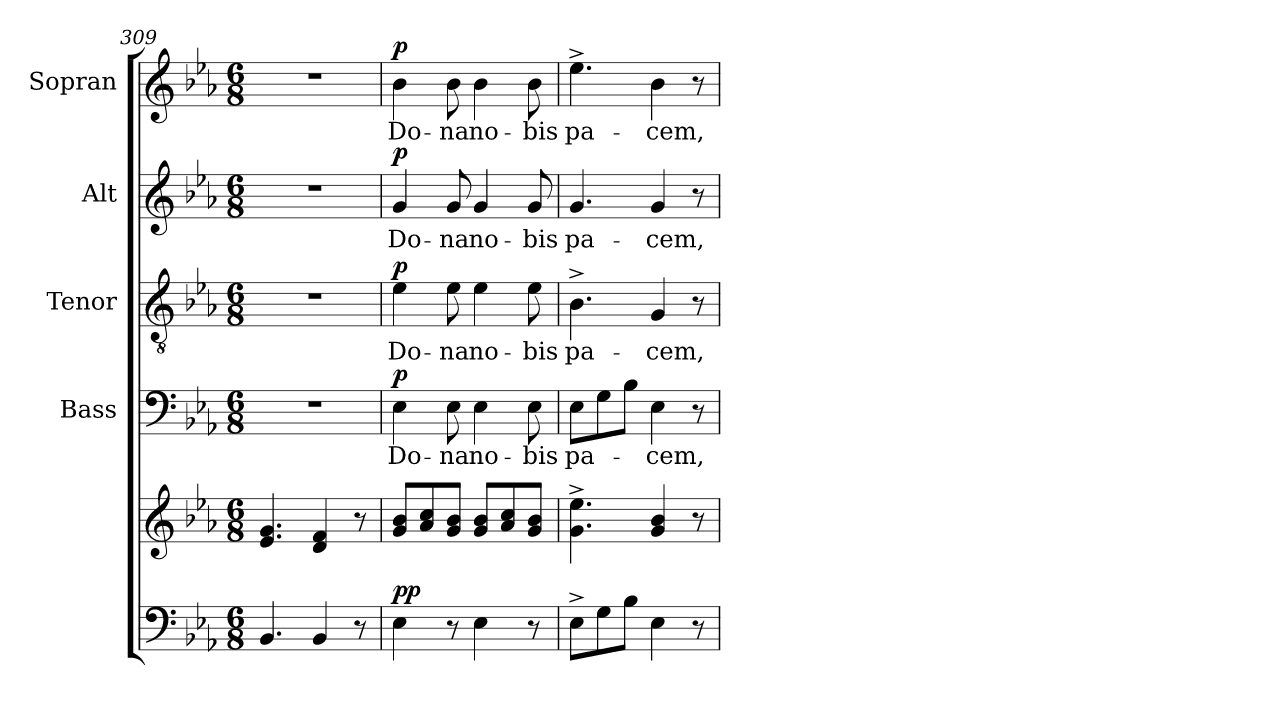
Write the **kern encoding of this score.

**kern	**kern	**dynam	**kern	**text	**dynam	**kern	**text	**dynam	**kern	**text	**dynam	**kern	**text	**dynam
*part5	*part5	*part5	*part4	*part4	*part4	*part3	*part3	*part3	*part2	*part2	*part2	*part1	*part1	*part1
*staff6	*staff5	*staff5/6	*staff4	*staff4	*staff4	*staff3	*staff3	*staff3	*staff2	*staff2	*staff2	*staff1	*staff1	*staff1
*	*	*	*I"Bass	*	*	*I"Tenor	*	*	*I"Alt	*	*	*I"Sopran	*	*
*	*	*	*I'B.	*	*	*I'T.	*	*	*I'A.	*	*	*I'S.	*	*
*clefF4	*clefG2	*	*clefF4	*	*	*clefGv2	*	*	*clefG2	*	*	*clefG2	*	*
*k[b-e-a-]	*k[b-e-a-]	*	*k[b-e-a-]	*	*	*k[b-e-a-]	*	*	*k[b-e-a-]	*	*	*k[b-e-a-]	*	*
*E-:	*E-:	*	*E-:	*	*	*E-:	*	*	*E-:	*	*	*E-:	*	*
*M6/8	*M6/8	*	*M6/8	*	*	*M6/8	*	*	*M6/8	*	*	*M6/8	*	*
=309	=309	=309	=309	=309	=309	=309	=309	=309	=309	=309	=309	=309	=309	=309
4.BB-/	4.e-/ 4.g/	.	2.r	.	.	2.r	.	.	2.r	.	.	2.r	.	.
4BB-/	4d/ 4f/	.	.	.	.	.	.	.	.	.	.	.	.	.
8r	8r	.	.	.	.	.	.	.	.	.	.	.	.	.
=310	=310	=310	=310	=310	=310	=310	=310	=310	=310	=310	=310	=310	=310	=310
!	!	!LO:DY:a=2	!	!LO:LY:b	!LO:DY:a	!	!LO:LY:b	!LO:DY:a	!	!LO:LY:b	!LO:DY:a	!	!LO:LY:b	!LO:DY:a
4E-\	8g/ 8b-/L	pp	4E-\	Do-	p	4e-\	Do-	p	4g/	Do-	p	4b-\	Do-	p
.	8a-/ 8cc/	.	.	.	.	.	.	.	.	.	.	.	.	.
!	!	!	!	!LO:LY:b	!	!	!LO:LY:b	!	!	!LO:LY:b	!	!	!LO:LY:b	!
8r	8g/ 8b-/J	.	8E-\	-na	.	8e-\	-na	.	8g/	-na	.	8b-\	-na	.
!	!	!	!	!LO:LY:b	!	!	!LO:LY:b	!	!	!LO:LY:b	!	!	!LO:LY:b	!
4E-\	8g/ 8b-/L	.	4E-\	no-	.	4e-\	no-	.	4g/	no-	.	4b-\	no-	.
.	8a-/ 8cc/	.	.	.	.	.	.	.	.	.	.	.	.	.
!	!	!	!	!LO:LY:b	!	!	!LO:LY:b	!	!	!LO:LY:b	!	!	!LO:LY:b	!
8r	8g/ 8b-/J	.	8E-\	-bis	.	8e-\	-bis	.	8g/	-bis	.	8b-\	-bis	.
=311	=311	=311	=311	=311	=311	=311	=311	=311	=311	=311	=311	=311	=311	=311
!	!	!	!	!LO:LY:b	!	!	!LO:LY:b	!	!	!LO:LY:b	!	!	!LO:LY:b	!
8E-^>\L	4.g\^> 4.ee-\^>	.	8E-\L	pa-	.	4.B-^>\	pa-	.	4.g/	pa-	.	4.ee-^>\	pa-	.
8G\	.	.	8G\	.	.	.	.	.	.	.	.	.	.	.
8B-\J	.	.	8B-\J	.	.	.	.	.	.	.	.	.	.	.
!	!	!	!	!LO:LY:b	!	!	!LO:LY:b	!	!	!LO:LY:b	!	!	!LO:LY:b	!
4E-\	4g/ 4b-/	.	4E-\	-cem,	.	4G/	-cem,	.	4g/	-cem,	.	4b-\	-cem,	.
8r	8r	.	8r	.	.	8r	.	.	8r	.	.	8r	.	.
=	=	=	=	=	=	=	=	=	=	=	=	=	=	=
*-	*-	*-	*-	*-	*-	*-	*-	*-	*-	*-	*-	*-	*-	*-
